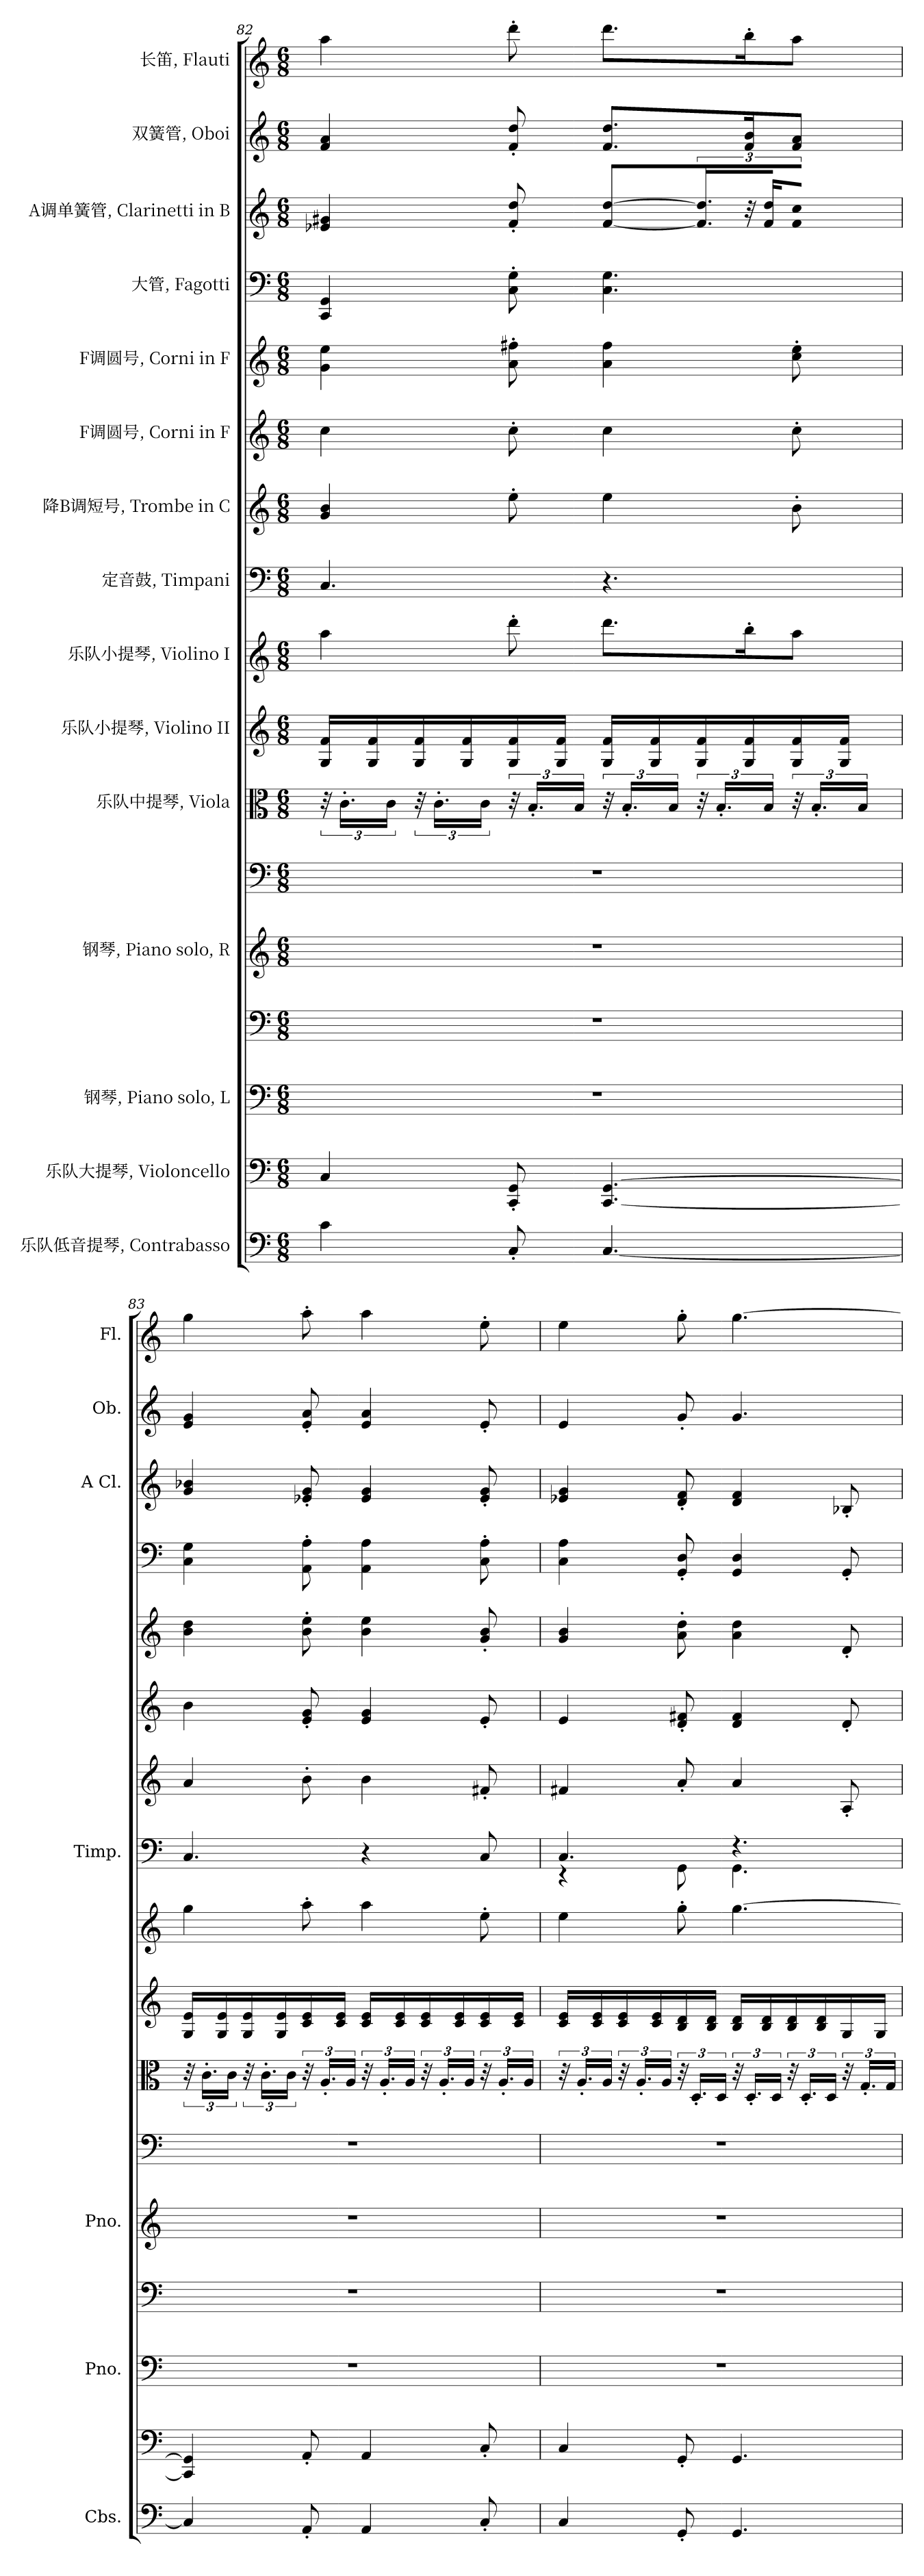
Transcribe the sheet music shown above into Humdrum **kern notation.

**kern	**kern	**kern	**kern	**kern	**kern	**kern	**kern	**kern	**kern	**kern	**kern	**kern	**kern	**kern	**kern	**kern
*part15	*part14	*part13	*part13	*part12	*part12	*part11	*part10	*part9	*part8	*part7	*part6	*part5	*part4	*part3	*part2	*part1
*staff17	*staff16	*staff15	*staff14	*staff13	*staff12	*staff11	*staff10	*staff9	*staff8	*staff7	*staff6	*staff5	*staff4	*staff3	*staff2	*staff1
*I"乐队低音提琴, Contrabasso	*I"乐队大提琴, Violoncello	*I"钢琴, Piano solo, L	*	*I"钢琴, Piano solo, R	*	*I"乐队中提琴, Viola	*I"乐队小提琴, Violino II	*I"乐队小提琴, Violino I	*I"定音鼓, Timpani	*I"降B调短号, Trombe in C	*I"F调圆号, Corni in F	*I"F调圆号, Corni in F	*I"大管, Fagotti	*I"A调单簧管, Clarinetti in B	*I"双簧管, Oboi	*I"长笛, Flauti
*I'Cbs.	*	*I'Pno.	*	*I'Pno.	*	*	*	*	*I'Timp.	*	*	*	*	*I'A Cl.	*I'Ob.	*I'Fl.
*clefF4	*clefF4	*clefF4	*clefF4	*clefG2	*clefF4	*clefC3	*clefG2	*clefG2	*clefF4	*clefG2	*clefG2	*clefG2	*clefF4	*clefG2	*clefG2	*clefG2
*ITrd7c12	*	*	*	*	*	*	*	*	*	*ITrd1c2	*ITrd4c7	*ITrd4c7	*	*ITrd2c3	*	*
*k[]	*k[]	*k[]	*k[]	*k[]	*k[]	*k[]	*k[]	*k[]	*k[]	*k[b-e-]	*k[b-]	*k[b-]	*k[]	*k[f#c#g#]	*k[]	*k[]
*M6/8	*M6/8	*M6/8	*M6/8	*M6/8	*M6/8	*M6/8	*M6/8	*M6/8	*M6/8	*M6/8	*M6/8	*M6/8	*M6/8	*M6/8	*M6/8	*M6/8
*MM139	*MM139	*MM139	*MM139	*MM139	*MM139	*MM139	*MM139	*MM139	*MM139	*MM139	*MM139	*MM139	*MM139	*MM139	*MM139	*MM139
=82	=82	=82	=82	=82	=82	=82	=82	=82	=82	=82	=82	=82	=82	=82	=82	=82
4C\	4C/	2.r	2.r	2.r	2.r	48r	16G/ 16f/LL	4aa\	4.C/	4f/ 4a/	4f\	4c\ 4a\	4CC/ 4GG/	4cn/ 4e#X/	4f/ 4a/	4aa\
.	.	.	.	.	.	24.c'\LL	.	.	.	.	.	.	.	.	.	.
.	.	.	.	.	.	.	16G/ 16f/	.	.	.	.	.	.	.	.	.
.	.	.	.	.	.	24c\JJ	.	.	.	.	.	.	.	.	.	.
.	.	.	.	.	.	48r	16G/ 16f/	.	.	.	.	.	.	.	.	.
.	.	.	.	.	.	24.c'\LL	.	.	.	.	.	.	.	.	.	.
.	.	.	.	.	.	.	16G/ 16f/	.	.	.	.	.	.	.	.	.
.	.	.	.	.	.	24c\JJ	.	.	.	.	.	.	.	.	.	.
*	*	*	*	*	*	*	*	*	*	*	*	*	*	*	*	*MM147
8CC'/	8CC/' 8GG/'	.	.	.	.	48r	16G/ 16f/	8ddd'\	.	8dd'\	8f'\	8d\' 8bn\'	8C\' 8G\'	8d/' 8b/'	8f/' 8dd/'	8ddd'\
.	.	.	.	.	.	24.B'/LL	.	.	.	.	.	.	.	.	.	.
.	.	.	.	.	.	.	16G/ 16f/JJ	.	.	.	.	.	.	.	.	.
.	.	.	.	.	.	24B/JJ	.	.	.	.	.	.	.	.	.	.
*	*	*	*	*	*	*	*	*	*	*	*	*	*	*	*	*MM141
[4.CC/	[4.CC/ [4.GG/	.	.	.	.	48r	16G/ 16f/LL	8.ddd\L	4.r	4dd\	4f\	4d\ 4b\	4.C\ 4.G\	[8d/ [8b/L	8.f/ 8.dd/L	8.ddd\L
.	.	.	.	.	.	24.B'/LL	.	.	.	.	.	.	.	.	.	.
.	.	.	.	.	.	.	16G/ 16f/	.	.	.	.	.	.	.	.	.
.	.	.	.	.	.	24B/JJ	.	.	.	.	.	.	.	.	.	.
.	.	.	.	.	.	48r	16G/ 16f/	.	.	.	.	.	.	24.d/] 24.b/]Jk	.	.
.	.	.	.	.	.	24.B'/LL	.	.	.	.	.	.	.	.	.	.
.	.	.	.	.	.	.	16G/ 16f/	16bb'\K	.	.	.	.	.	48r	16f/ 16b/K	16bb'\K
.	.	.	.	.	.	24B/JJ	.	.	.	.	.	.	.	24d/ 24b/KL	.	.
*	*	*	*	*	*	*	*	*	*	*	*	*	*	*	*	*MM149
.	.	.	.	.	.	48r	16G/ 16f/	8aa\J	.	8a'\	8f'\	8f\' 8a\'	.	8d/ 8a/J	8f/ 8a/J	8aa\J
.	.	.	.	.	.	24.B'/LL	.	.	.	.	.	.	.	.	.	.
.	.	.	.	.	.	.	16G/ 16f/JJ	.	.	.	.	.	.	.	.	.
.	.	.	.	.	.	24B/JJ	.	.	.	.	.	.	.	.	.	.
!!LO:PB:g=z
=83	=83	=83	=83	=83	=83	=83	=83	=83	=83	=83	=83	=83	=83	=83	=83	=83
*	*	*	*	*	*	*	*	*	*	*	*	*	*	*	*	*MM139
4CC/]	4CC/] 4GG/]	2.r	2.r	2.r	2.r	48r	16G/ 16e/LL	4gg\	4.C/	4g/	4e\	4e\ 4g\	4C\ 4G\	4e/ 4gn/	4e/ 4g/	4gg\
.	.	.	.	.	.	24.c'\LL	.	.	.	.	.	.	.	.	.	.
.	.	.	.	.	.	.	16G/ 16e/	.	.	.	.	.	.	.	.	.
.	.	.	.	.	.	24c\JJ	.	.	.	.	.	.	.	.	.	.
.	.	.	.	.	.	48r	16G/ 16e/	.	.	.	.	.	.	.	.	.
.	.	.	.	.	.	24.c'\LL	.	.	.	.	.	.	.	.	.	.
.	.	.	.	.	.	.	16G/ 16e/	.	.	.	.	.	.	.	.	.
.	.	.	.	.	.	24c\JJ	.	.	.	.	.	.	.	.	.	.
*	*	*	*	*	*	*	*	*	*	*	*	*	*	*	*	*MM147
8AAA'/	8AA'/	.	.	.	.	48r	16c/ 16e/	8aa'\	.	8a'\	8A/' 8c/'	8e\' 8a\'	8AA\' 8A\'	8cn/' 8e/'	8e/' 8a/'	8aa'\
.	.	.	.	.	.	24.A'/LL	.	.	.	.	.	.	.	.	.	.
.	.	.	.	.	.	.	16c/ 16e/JJ	.	.	.	.	.	.	.	.	.
.	.	.	.	.	.	24A/JJ	.	.	.	.	.	.	.	.	.	.
*	*	*	*	*	*	*	*	*	*	*	*	*	*	*	*	*MM141
4AAA/	4AA/	.	.	.	.	48r	16c/ 16e/LL	4aa\	4r	4a\	4A/ 4c/	4e\ 4a\	4AA\ 4A\	4c/ 4e/	4e/ 4a/	4aa\
.	.	.	.	.	.	24.A'/LL	.	.	.	.	.	.	.	.	.	.
.	.	.	.	.	.	.	16c/ 16e/	.	.	.	.	.	.	.	.	.
.	.	.	.	.	.	24A/JJ	.	.	.	.	.	.	.	.	.	.
.	.	.	.	.	.	48r	16c/ 16e/	.	.	.	.	.	.	.	.	.
.	.	.	.	.	.	24.A'/LL	.	.	.	.	.	.	.	.	.	.
.	.	.	.	.	.	.	16c/ 16e/	.	.	.	.	.	.	.	.	.
.	.	.	.	.	.	24A/JJ	.	.	.	.	.	.	.	.	.	.
*	*	*	*	*	*	*	*	*	*	*	*	*	*	*	*	*MM149
8CC'/	8C'/	.	.	.	.	48r	16c/ 16e/	8ee'\	8C/	8en'/	8A'/	8c/' 8e/'	8C\' 8A\'	8c/' 8e/'	8e'/	8ee'\
.	.	.	.	.	.	24.A'/LL	.	.	.	.	.	.	.	.	.	.
.	.	.	.	.	.	.	16c/ 16e/JJ	.	.	.	.	.	.	.	.	.
.	.	.	.	.	.	24A/JJ	.	.	.	.	.	.	.	.	.	.
=84	=84	=84	=84	=84	=84	=84	=84	=84	=84	=84	=84	=84	=84	=84	=84	=84
*	*	*	*	*	*	*	*	*	*	*	*	*	*	*	*	*MM139
*	*	*	*	*	*	*	*	*	*^	*	*	*	*	*	*	*
4CC/	4C/	2.r	2.r	2.r	2.r	48r	16c/ 16e/LL	4ee\	4.C/	4r	4en/	4A/	4c/ 4e/	4C\ 4A\	4cn/ 4e/	4e/	4ee\
.	.	.	.	.	.	24.A'/LL	.	.	.	.	.	.	.	.	.	.	.
.	.	.	.	.	.	.	16c/ 16e/	.	.	.	.	.	.	.	.	.	.
.	.	.	.	.	.	24A/JJ	.	.	.	.	.	.	.	.	.	.	.
.	.	.	.	.	.	48r	16c/ 16e/	.	.	.	.	.	.	.	.	.	.
.	.	.	.	.	.	24.A'/LL	.	.	.	.	.	.	.	.	.	.	.
.	.	.	.	.	.	.	16c/ 16e/	.	.	.	.	.	.	.	.	.	.
.	.	.	.	.	.	24A/JJ	.	.	.	.	.	.	.	.	.	.	.
*	*	*	*	*	*	*	*	*	*	*	*	*	*	*	*	*	*MM147
8GGG'/	8GG'/	.	.	.	.	48r	16B/ 16d/	8gg'\	.	8GG\	8g'/	8G/' 8Bn/'	8d\' 8g\'	8GG/' 8D/'	8B/' 8d/'	8g'/	8gg'\
.	.	.	.	.	.	24.D'/LL	.	.	.	.	.	.	.	.	.	.	.
.	.	.	.	.	.	.	16B/ 16d/JJ	.	.	.	.	.	.	.	.	.	.
.	.	.	.	.	.	24D/JJ	.	.	.	.	.	.	.	.	.	.	.
*	*	*	*	*	*	*	*	*	*	*	*	*	*	*	*	*	*MM141
4.GGG/	4.GG/	.	.	.	.	48r	16B/ 16d/LL	[4.gg\	4.r	4.GG\	4g/	4G/ 4B/	4d\ 4g\	4GG/ 4D/	4B/ 4d/	4.g/	[4.gg\
.	.	.	.	.	.	24.D'/LL	.	.	.	.	.	.	.	.	.	.	.
.	.	.	.	.	.	.	16B/ 16d/	.	.	.	.	.	.	.	.	.	.
.	.	.	.	.	.	24D/JJ	.	.	.	.	.	.	.	.	.	.	.
.	.	.	.	.	.	48r	16B/ 16d/	.	.	.	.	.	.	.	.	.	.
.	.	.	.	.	.	24.D'/LL	.	.	.	.	.	.	.	.	.	.	.
.	.	.	.	.	.	.	16B/ 16d/	.	.	.	.	.	.	.	.	.	.
.	.	.	.	.	.	24D/JJ	.	.	.	.	.	.	.	.	.	.	.
.	.	.	.	.	.	48r	16G/	.	.	.	8G'/	8G'/	8G'/	8GG'/	8Gn'/	.	.
.	.	.	.	.	.	24.G'/LL	.	.	.	.	.	.	.	.	.	.	.
.	.	.	.	.	.	.	16G/JJ	.	.	.	.	.	.	.	.	.	.
.	.	.	.	.	.	24G/JJ	.	.	.	.	.	.	.	.	.	.	.
*	*	*	*	*	*	*	*	*	*v	*v	*	*	*	*	*	*	*
=	=	=	=	=	=	=	=	=	=	=	=	=	=	=	=	=
*-	*-	*-	*-	*-	*-	*-	*-	*-	*-	*-	*-	*-	*-	*-	*-	*-
